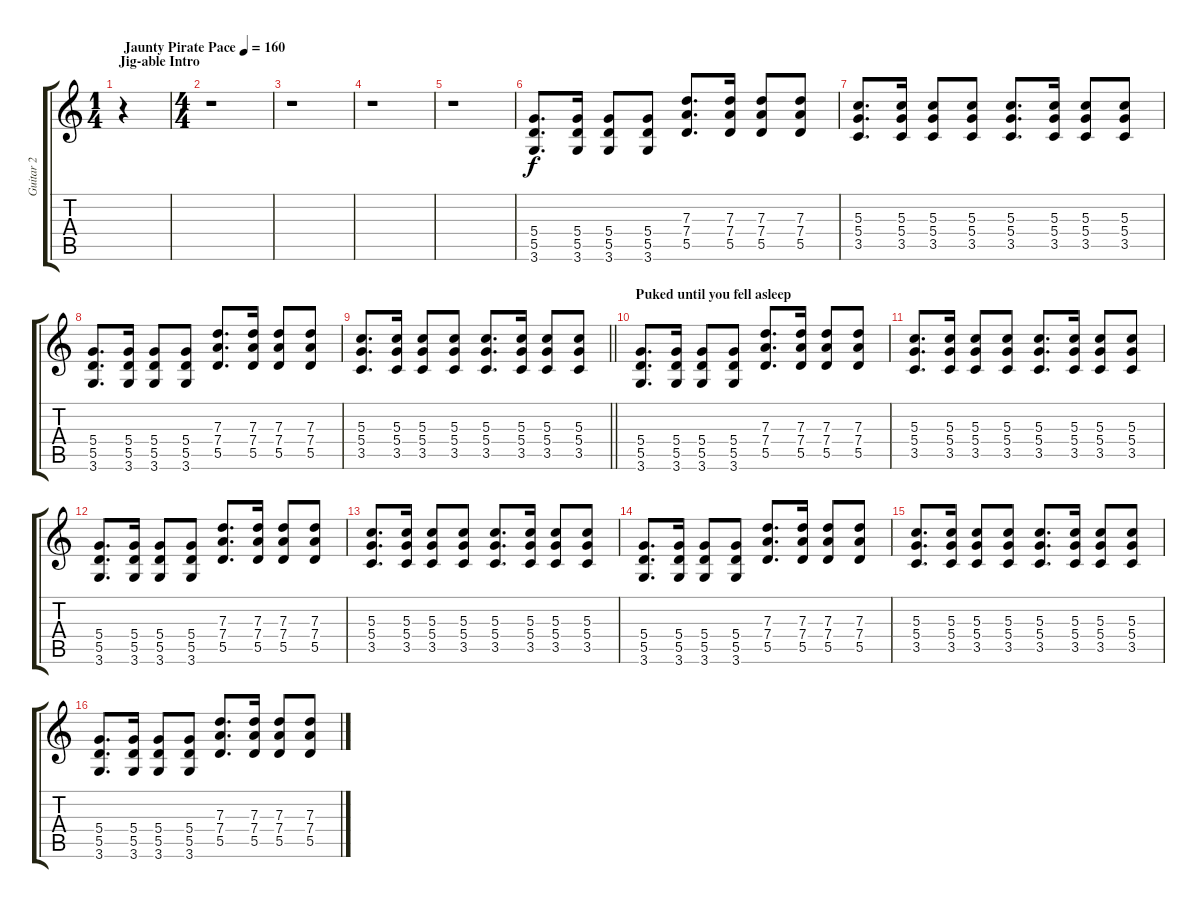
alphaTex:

\track ("Guitar 2" "Guitar 2") {instrument distortionguitar}
\staff {score tabs}
\tuning (E4 B3 G3 D3 A2 E2) {hide}
\ts (1 4)
\section ("" "Jig-able Intro")
\tempo (160 "Jaunty Pirate Pace")
\clef g2
\ks c
r.4{dy f instrument distortionguitar} |
\ts (4 4)
r.1 |
r.1 |
r.1 |
r.1 |
(5.4 5.5 3.6).8{d} (5.4 5.5 3.6).16 (5.4 5.5 3.6).8 (5.4 5.5 3.6).8 (7.3 7.4 5.5).8{d} (7.3 7.4 5.5).16 (7.3 7.4 5.5).8 (7.3 7.4 5.5).8 |
(5.3 5.4 3.5).8{d} (5.3 5.4 3.5).16 (5.3 5.4 3.5).8 (5.3 5.4 3.5).8 (5.3 5.4 3.5).8{d} (5.3 5.4 3.5).16 (5.3 5.4 3.5).8 (5.3 5.4 3.5).8 |
(5.4 5.5 3.6).8{d} (5.4 5.5 3.6).16 (5.4 5.5 3.6).8 (5.4 5.5 3.6).8 (7.3 7.4 5.5).8{d} (7.3 7.4 5.5).16 (7.3 7.4 5.5).8 (7.3 7.4 5.5).8 |
\barLineRight lightlight
(5.3 5.4 3.5).8{d} (5.3 5.4 3.5).16 (5.3 5.4 3.5).8 (5.3 5.4 3.5).8 (5.3 5.4 3.5).8{d} (5.3 5.4 3.5).16 (5.3 5.4 3.5).8 (5.3 5.4 3.5).8 |
\section ("" "Puked until you fell asleep")
(5.4 5.5 3.6).8{d} (5.4 5.5 3.6).16 (5.4 5.5 3.6).8 (5.4 5.5 3.6).8 (7.3 7.4 5.5).8{d} (7.3 7.4 5.5).16 (7.3 7.4 5.5).8 (7.3 7.4 5.5).8 |
(5.3 5.4 3.5).8{d} (5.3 5.4 3.5).16 (5.3 5.4 3.5).8 (5.3 5.4 3.5).8 (5.3 5.4 3.5).8{d} (5.3 5.4 3.5).16 (5.3 5.4 3.5).8 (5.3 5.4 3.5).8 |
(5.4 5.5 3.6).8{d} (5.4 5.5 3.6).16 (5.4 5.5 3.6).8 (5.4 5.5 3.6).8 (7.3 7.4 5.5).8{d} (7.3 7.4 5.5).16 (7.3 7.4 5.5).8 (7.3 7.4 5.5).8 |
(5.3 5.4 3.5).8{d} (5.3 5.4 3.5).16 (5.3 5.4 3.5).8 (5.3 5.4 3.5).8 (5.3 5.4 3.5).8{d} (5.3 5.4 3.5).16 (5.3 5.4 3.5).8 (5.3 5.4 3.5).8 |
(5.4 5.5 3.6).8{d} (5.4 5.5 3.6).16 (5.4 5.5 3.6).8 (5.4 5.5 3.6).8 (7.3 7.4 5.5).8{d} (7.3 7.4 5.5).16 (7.3 7.4 5.5).8 (7.3 7.4 5.5).8 |
(5.3 5.4 3.5).8{d} (5.3 5.4 3.5).16 (5.3 5.4 3.5).8 (5.3 5.4 3.5).8 (5.3 5.4 3.5).8{d} (5.3 5.4 3.5).16 (5.3 5.4 3.5).8 (5.3 5.4 3.5).8 |
(5.4 5.5 3.6).8{d} (5.4 5.5 3.6).16 (5.4 5.5 3.6).8 (5.4 5.5 3.6).8 (7.3 7.4 5.5).8{d} (7.3 7.4 5.5).16 (7.3 7.4 5.5).8 (7.3 7.4 5.5).8
